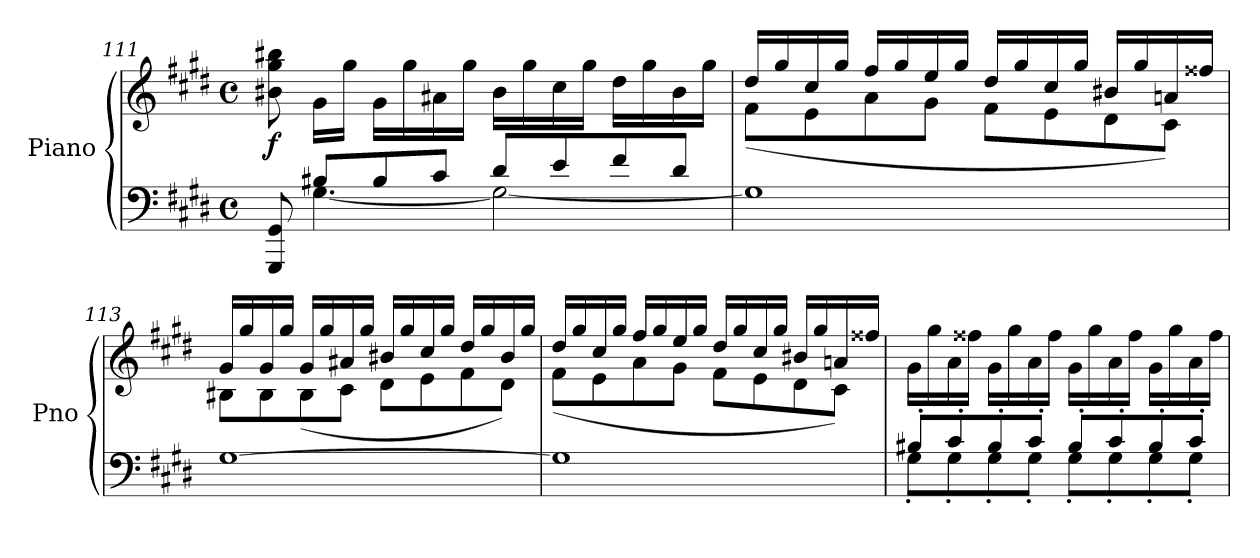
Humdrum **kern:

**kern	**kern	**dynam
*part1	*part1	*part1
*staff2	*staff1	*staff1/2
*I"Piano	*	*
*I'Pno	*	*
!!LO:LB:g=z
*clefF4	*clefG2	*
*k[f#c#g#d#]	*k[f#c#g#d#]	*
*M4/4	*M4/4	*
*met(c)	*met(c)	*
=111	=111	=111
*^	*	*
!	!	!	!LO:DY:b
8GGG#/ 8GG#/	8ryy	8b#X\ 8gg#\ 8bb#X\	f
8B#X/L	[4.G#\	16g#\LL	.
.	.	16gg#\JJ	.
8B#/	.	16g#\LL	.
.	.	16gg#\	.
8c#/J	.	16a#X\	.
.	.	16gg#\JJ	.
8d#/L	2G#\_	16b#\LL	.
.	.	16gg#\	.
8e/	.	16cc#\	.
.	.	16gg#\JJ	.
8f#/	.	16dd#\LL	.
.	.	16gg#\	.
8d#/J	.	16b#\	.
.	.	16gg#\JJ	.
*v	*v	*	*
=112	=112	=112
*	*^	*
1G#]	16dd#/LL	(8f#\L	.
.	16gg#/	.	.
.	16cc#/	8e\	.
.	16gg#/JJ	.	.
.	16ff#/LL	8a\	.
.	16gg#/	.	.
.	16ee/	8g#\J	.
.	16gg#/JJ	.	.
.	16dd#/LL	8f#\L	.
.	16gg#/	.	.
.	16cc#/	8e\	.
.	16gg#/JJ	.	.
.	16b#X/LL	8d#\	.
.	16gg#/	.	.
.	16an/	8c#\J)	.
.	16ff##X/JJ	.	.
=113	=113	=113	=113
[1G#	16g#/LL	8B#X\L	.
.	16gg#/	.	.
.	16g#/	8B#\	.
.	16gg#/JJ	.	.
.	16g#/LL	(8B#\	.
.	16gg#/	.	.
.	16a#X/	8c#\J	.
.	16gg#/JJ	.	.
.	16b#X/LL	8d#\L	.
.	16gg#/	.	.
.	16cc#/	8e\	.
.	16gg#/JJ	.	.
.	16dd#/LL	8f#\	.
.	16gg#/	.	.
.	16b#/	8d#\J)	.
.	16gg#/JJ	.	.
!!LO:LB:g=z	!!
=114	=114	=114	=114
1G#]	16dd#/LL	(8f#\L	.
.	16gg#/	.	.
.	16cc#/	8e\	.
.	16gg#/JJ	.	.
.	16ff#/LL	8a\	.
.	16gg#/	.	.
.	16ee/	8g#\J	.
.	16gg#/JJ	.	.
.	16dd#/LL	8f#\L	.
.	16gg#/	.	.
.	16cc#/	8e\	.
.	16gg#/JJ	.	.
.	16b#X/LL	8d#\	.
.	16gg#/	.	.
.	16an/	8c#\J)	.
.	16ff##X/JJ	.	.
*	*v	*v	*
=115	=115	=115
*^	*	*
8B#X'/L	8G#'\L	16g#\LL	.
.	.	16gg#\	.
8c#'/	8G#'\	16a\	.
.	.	16ff##X\JJ	.
8B#'/	8G#'\	16g#\LL	.
.	.	16gg#\	.
8c#'/J	8G#'\J	16a\	.
.	.	16ff##\JJ	.
8B#'/L	8G#'\L	16g#\LL	.
.	.	16gg#\	.
8c#'/	8G#'\	16a\	.
.	.	16ff##\JJ	.
8B#'/	8G#'\	16g#\LL	.
.	.	16gg#\	.
8c#'/J	8G#'\J	16a\	.
.	.	16ff##\JJ	.
*v	*v	*	*
=	=	=
*-	*-	*-
